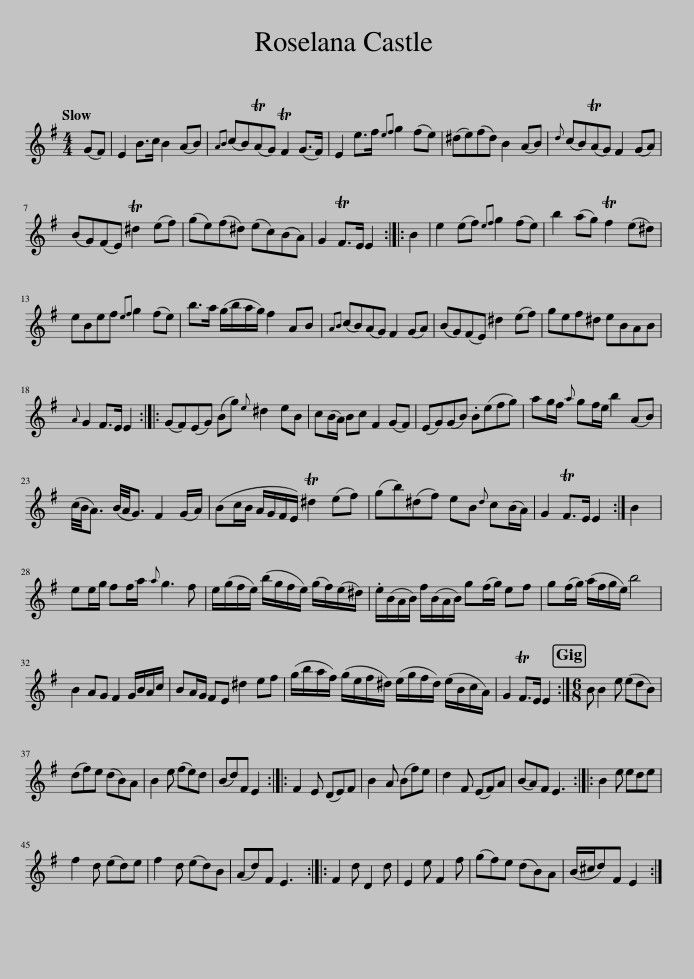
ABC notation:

X:1
L:1/8
Q:1/4=120
M:4/4
I:linebreak $
K:Emin
V:1 treble
V:1
 (GF) | E2 B>c B2 (AB) |{AB} (cB)(TAG) TF2 (G>F) | E2 e>f{ef} g2 (fe) | (^de)(fd) B2 (AB) | %5
{d} (cB)(TAG) F2 (GA) |$ (BG)(FE) T^d2 (ef) | (ge)(f^d) (ec)(BA) | G2 TF>E E2 :: B2 | %10
 e2 (ef){ef} g2 (fe) | b2 (ag) Tf2 (e^d) |$ eBef{ef} g2 (fe) | b>a (g/b/a/g/) f2 AB |{AB} (cB)(AG) F2 (GA) | %15
 (BG)(FE) ^d2 (ef) | gef^d eBAB |${A} G2 F>E E2 :: (GF)(EG) (Bg){e} ^d2 eB | c(B/A/) Bc F2 (GF) | %20
 (EG)(GB) .B(efg) | ag/f/{a} gf/e/ b2 (AB) |$ (c/4B/4A3/2) (B/4A/4G3/2) F2 (G/A/) | (Bc/B/ A/G/F/E/) T^d2 (ef) | (gb)(^df) eB{d} c(B/A/) | %25
 G2 TF>E E2 :| B2 |$ ee/g/ ff/a/{a} g3 f | e/(g/f/e/) (b/g/f/e/) (g/f/)(e/^d/) | .e/(B/A/B/) f/(B/A/B/) g(f/g/) ef | %30
 g(f/g/) (a/f/g/e/) b4 |$ B2 AG F2 G/B/A/c/ | BA/G/ FE ^d2 ef | (g/b/a/f/) (g/e/f/^d/) (e/g/f/d/) (e/B/c/A/) | G2 TF>E E2 :| %35
[M:6/8] B B2 e (edB) |$ (df)e (dB)A | B2 e (fe)d | (Bd)F E2 :: F2 E (DE)F | %40
 B2 A (Bf)e | d2 F (EF)A | (BA)F E3 :: B2 e ede |$ f2 d (ed)e | %45
 f2 d (ed)B | (Ad)F E3 :: F2 d D2 d | E2 e F2 f | (gf)e (dB)A | %50
 (B/^c/d)F E2 :| %51
